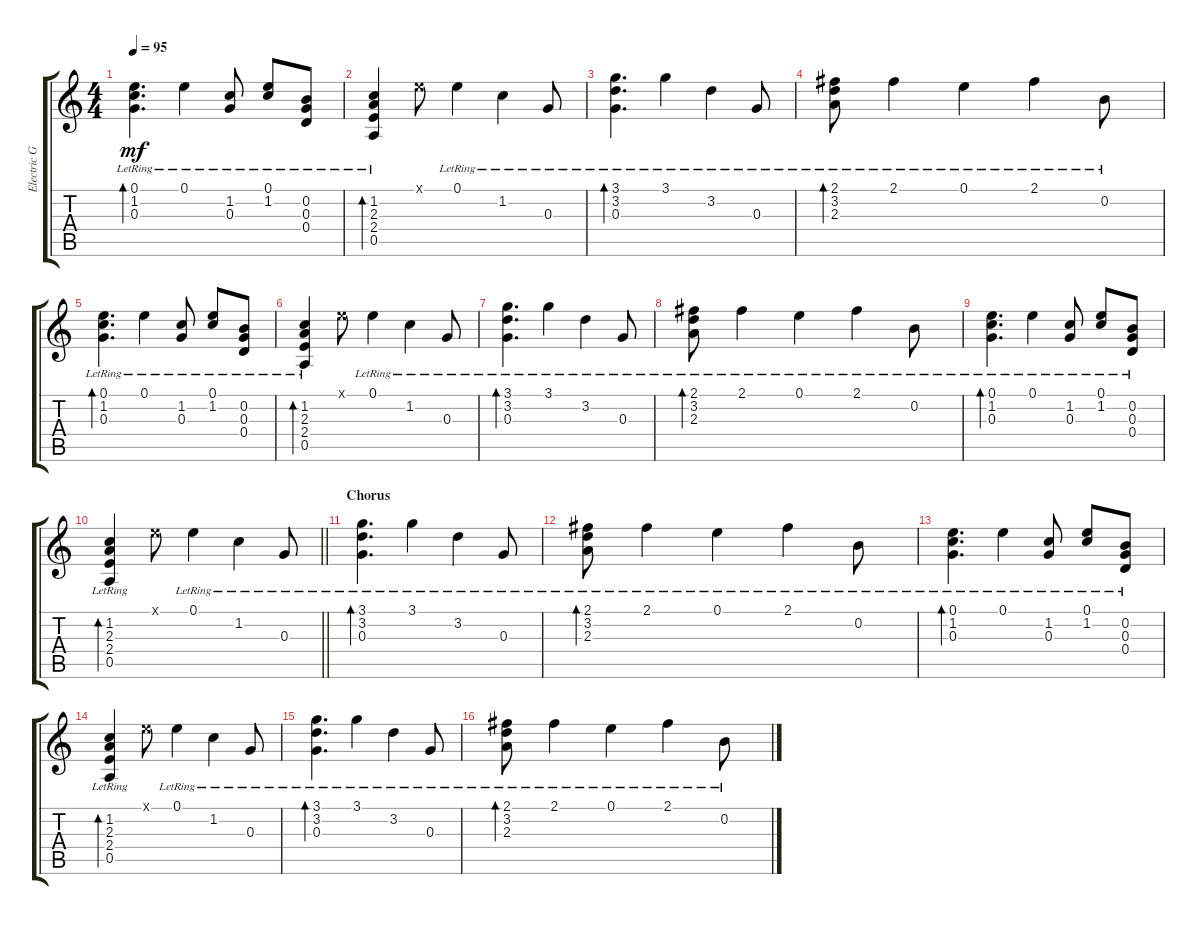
\track ("Electric Guitar" "Electric G") {instrument electricguitarclean}
\staff {score tabs}
\tuning (E4 B3 G3 D3 A2 E2) {hide}
\ts (4 4)
\tempo 95
\clef g2
\ks c
(0.1{lr} 1.2{lr} 0.3{lr}).4{d bd 60 dy mf} 0.1{lr}.4 (1.2{lr} 0.3{lr}).8 (0.1{lr} 1.2{lr}).8 (0.2{lr} 0.3{lr} 0.4{lr}).8 |
(1.2{lr} 2.3{lr} 2.4{lr} 0.5{lr}).4{bd 60} 0.1{x}.8 0.1{lr}.4 1.2{lr}.4 0.3{lr}.8 |
(3.1{lr} 3.2{lr} 0.3{lr}).4{d bd 120} 3.1{lr}.4 3.2{lr}.4 0.3{lr}.8 |
(2.1{lr} 3.2{lr} 2.3{lr}).8{bd 120} 2.1{lr}.4 0.1{lr}.4 2.1{lr}.4 0.2{lr}.8 |
(0.1{lr} 1.2{lr} 0.3{lr}).4{d bd 60} 0.1{lr}.4 (1.2{lr} 0.3{lr}).8 (0.1{lr} 1.2{lr}).8 (0.2{lr} 0.3{lr} 0.4{lr}).8 |
(1.2{lr} 2.3{lr} 2.4{lr} 0.5{lr}).4{bd 60} 0.1{x}.8 0.1{lr}.4 1.2{lr}.4 0.3{lr}.8 |
(3.1{lr} 3.2{lr} 0.3{lr}).4{d bd 120} 3.1{lr}.4 3.2{lr}.4 0.3{lr}.8 |
(2.1{lr} 3.2{lr} 2.3{lr}).8{bd 120} 2.1{lr}.4 0.1{lr}.4 2.1{lr}.4 0.2{lr}.8 |
(0.1{lr} 1.2{lr} 0.3{lr}).4{d bd 60} 0.1{lr}.4 (1.2{lr} 0.3{lr}).8 (0.1{lr} 1.2{lr}).8 (0.2{lr} 0.3{lr} 0.4{lr}).8 |
\barLineRight lightlight
(1.2{lr} 2.3{lr} 2.4{lr} 0.5{lr}).4{bd 60} 0.1{x}.8 0.1{lr}.4 1.2{lr}.4 0.3{lr}.8 |
\section ("" "Chorus")
(3.1{lr} 3.2{lr} 0.3{lr}).4{d bd 120} 3.1{lr}.4 3.2{lr}.4 0.3{lr}.8 |
(2.1{lr} 3.2{lr} 2.3{lr}).8{bd 120} 2.1{lr}.4 0.1{lr}.4 2.1{lr}.4 0.2{lr}.8 |
(0.1{lr} 1.2{lr} 0.3{lr}).4{d bd 60} 0.1{lr}.4 (1.2{lr} 0.3{lr}).8 (0.1{lr} 1.2{lr}).8 (0.2{lr} 0.3{lr} 0.4{lr}).8 |
(1.2{lr} 2.3{lr} 2.4{lr} 0.5{lr}).4{bd 60} 0.1{x}.8 0.1{lr}.4 1.2{lr}.4 0.3{lr}.8 |
(3.1{lr} 3.2{lr} 0.3{lr}).4{d bd 120} 3.1{lr}.4 3.2{lr}.4 0.3{lr}.8 |
(2.1{lr} 3.2{lr} 2.3{lr}).8{bd 120} 2.1{lr}.4 0.1{lr}.4 2.1{lr}.4 0.2{lr}.8
